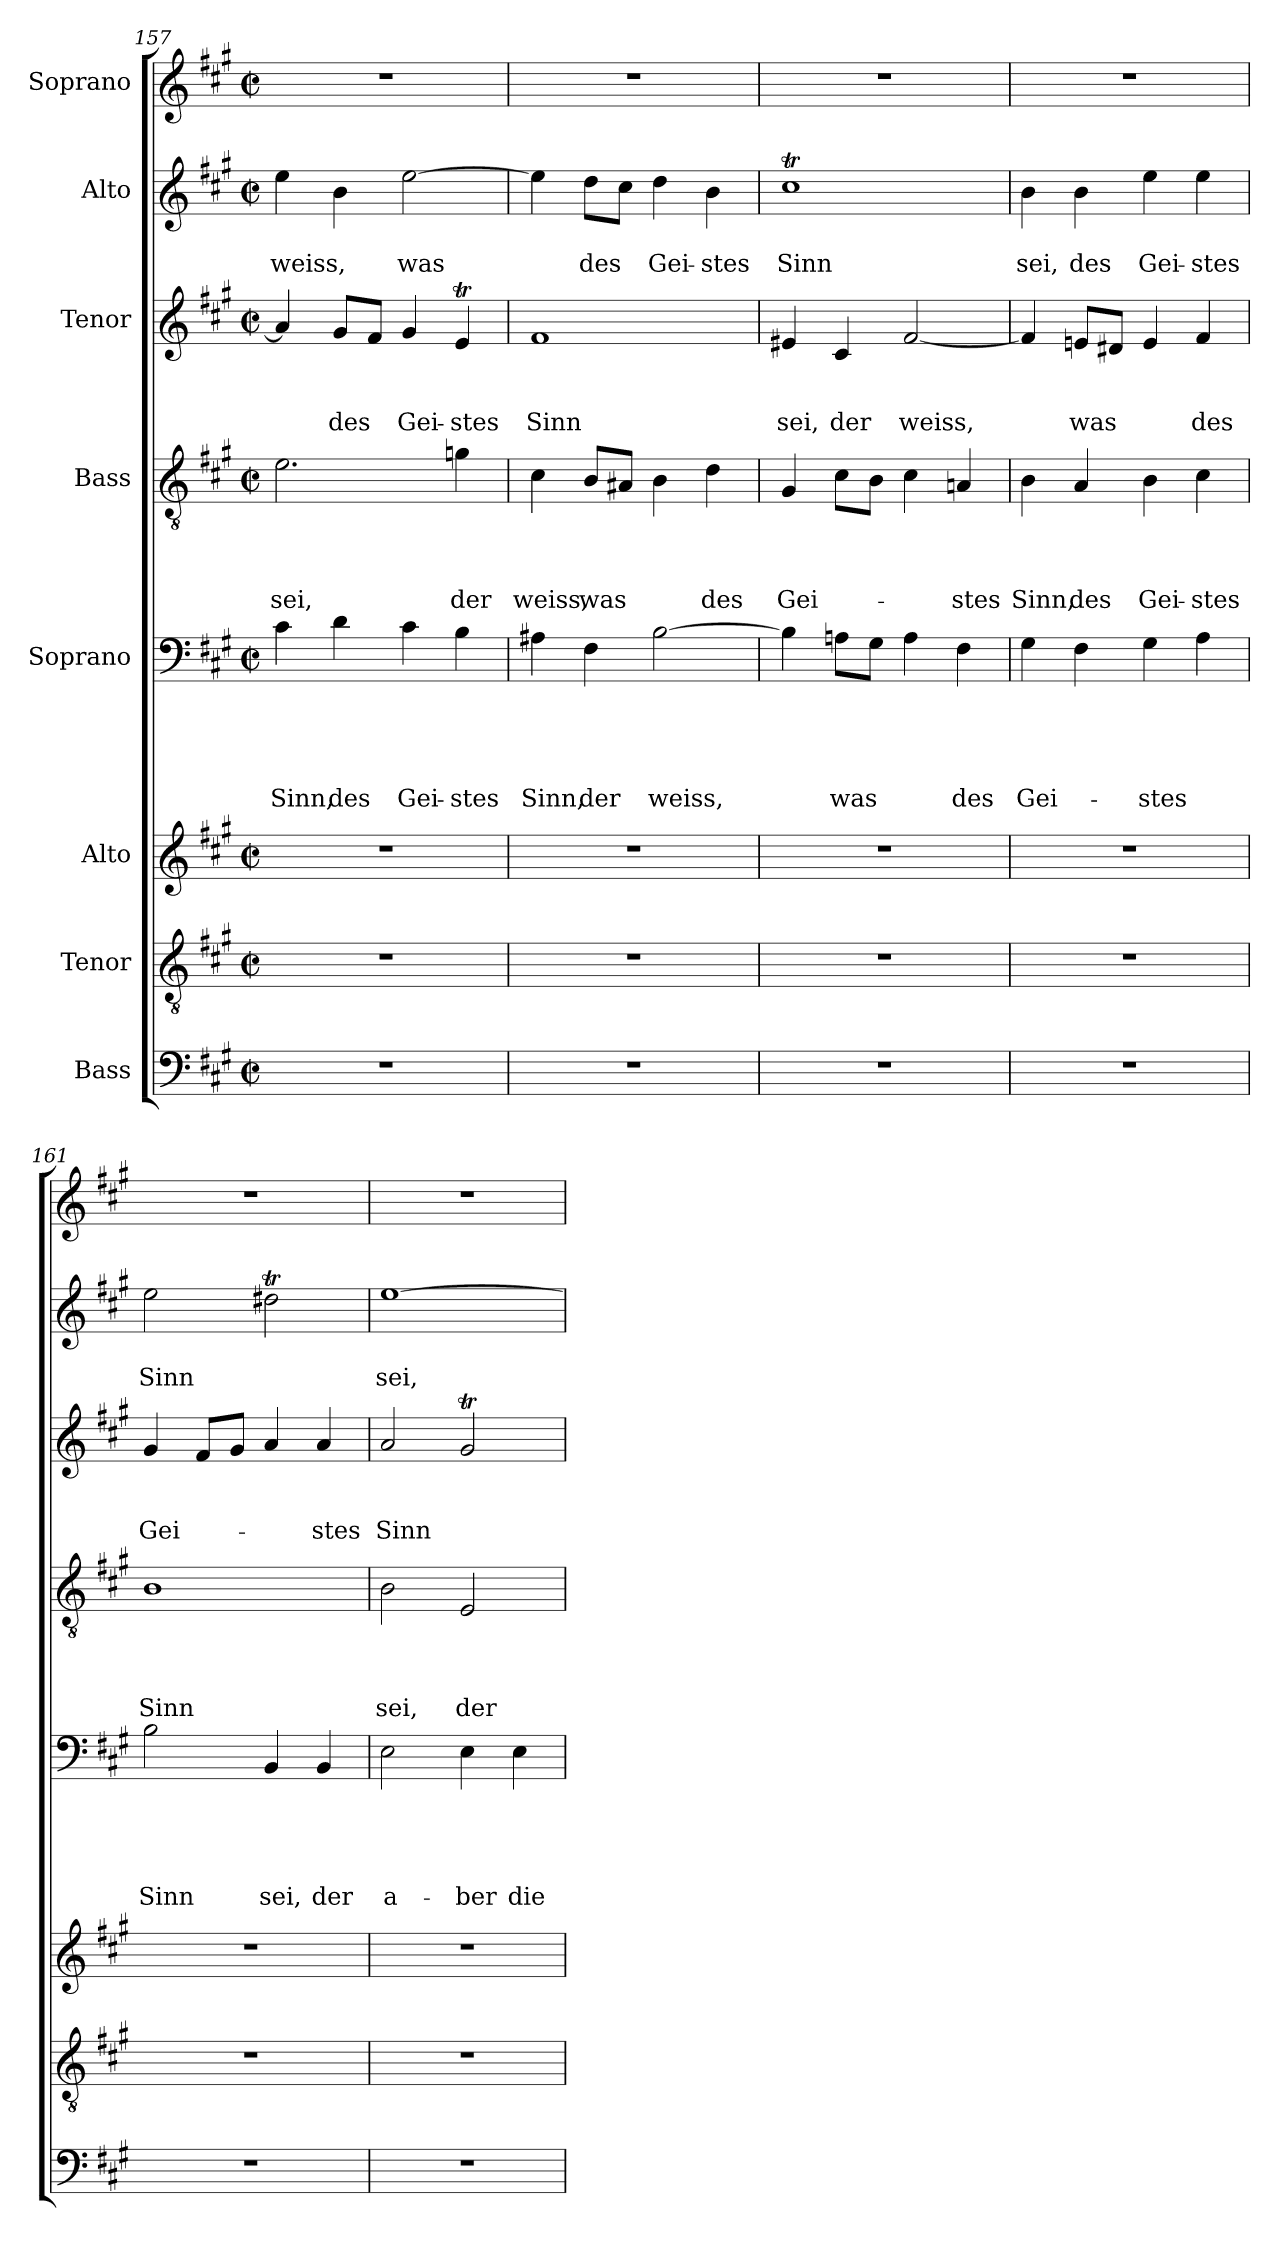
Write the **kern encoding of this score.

**kern	**kern	**kern	**kern	**text	**text	**text	**text	**text	**kern	**text	**text	**text	**text	**kern	**text	**text	**text	**kern	**text	**text	**kern
*part8	*part7	*part6	*part5	*part5	*part5	*part5	*part5	*part5	*part4	*part4	*part4	*part4	*part4	*part3	*part3	*part3	*part3	*part2	*part2	*part2	*part1
*staff8	*staff7	*staff6	*staff5	*staff5	*staff5	*staff5	*staff5	*staff5	*staff4	*staff4	*staff4	*staff4	*staff4	*staff3	*staff3	*staff3	*staff3	*staff2	*staff2	*staff2	*staff1
*I"Bass	*I"Tenor	*I"Alto	*I"Soprano	*	*	*	*	*	*I"Bass	*	*	*	*	*I"Tenor	*	*	*	*I"Alto	*	*	*I"Soprano
*clefF4	*clefGv2	*clefG2	*clefF4	*	*	*	*	*	*clefGv2	*	*	*	*	*clefG2	*	*	*	*clefG2	*	*	*clefG2
*k[f#c#g#]	*k[f#c#g#]	*k[f#c#g#]	*k[f#c#g#]	*	*	*	*	*	*k[f#c#g#]	*	*	*	*	*k[f#c#g#]	*	*	*	*k[f#c#g#]	*	*	*k[f#c#g#]
*A:	*A:	*A:	*A:	*	*	*	*	*	*A:	*	*	*	*	*A:	*	*	*	*A:	*	*	*A:
*M2/2	*M2/2	*M2/2	*M2/2	*	*	*	*	*	*M2/2	*	*	*	*	*M2/2	*	*	*	*M2/2	*	*	*M2/2
*met(c|)	*met(c|)	*met(c|)	*met(c|)	*	*	*	*	*	*met(c|)	*	*	*	*	*met(c|)	*	*	*	*met(c|)	*	*	*met(c|)
=157	=157	=157	=157	=157	=157	=157	=157	=157	=157	=157	=157	=157	=157	=157	=157	=157	=157	=157	=157	=157	=157
!	!	!	!	!	!	!	!	!LO:LY:b	!	!	!	!	!LO:LY:b	!	!	!	!	!	!	!LO:LY:b	!
1r	1r	1r	4c#\	.	.	.	.	Sinn,	2.e\	.	.	.	sei,	4a/]	.	.	.	4ee\	.	weiss,	1r
!	!	!	!	!	!	!	!	!LO:LY:b	!	!	!	!	!	!	!	!	!LO:LY:b	!	!	!	!
.	.	.	4d\	.	.	.	.	des	.	.	.	.	.	8g#/L	.	.	des	4b\	.	.	.
.	.	.	.	.	.	.	.	.	.	.	.	.	.	8f#/J	.	.	.	.	.	.	.
!	!	!	!	!	!	!	!	!LO:LY:b	!	!	!	!	!	!	!	!	!LO:LY:b	!	!	!LO:LY:b	!
.	.	.	4c#\	.	.	.	.	Gei-	.	.	.	.	.	4g#/	.	.	Gei-	[>2ee\	.	was	.
!	!	!	!	!	!	!	!	!LO:LY:b:rj	!	!	!	!	!LO:LY:b	!	!	!	!LO:LY:b:rj	!	!	!	!
.	.	.	4B\	.	.	.	.	-stes	4gn\	.	.	.	der	4eT/	.	.	-stes	.	.	.	.
=158	=158	=158	=158	=158	=158	=158	=158	=158	=158	=158	=158	=158	=158	=158	=158	=158	=158	=158	=158	=158	=158
!	!	!	!	!	!	!	!	!LO:LY:b	!	!	!	!	!LO:LY:b	!	!	!	!LO:LY:b	!	!	!	!
1r	1r	1r	4A#X\	.	.	.	.	Sinn,	4c#\	.	.	.	weiss,	1f#	.	.	Sinn	4ee\]	.	.	1r
!	!	!	!	!	!	!	!	!LO:LY:b	!	!	!	!	!LO:LY:b	!	!	!	!	!	!	!LO:LY:b	!
.	.	.	4F#\	.	.	.	.	der	8B/L	.	.	.	was	.	.	.	.	8dd\L	.	des	.
.	.	.	.	.	.	.	.	.	8A#X/J	.	.	.	.	.	.	.	.	8cc#\J	.	.	.
!	!	!	!	!	!	!	!	!LO:LY:b	!	!	!	!	!	!	!	!	!	!	!	!LO:LY:b	!
.	.	.	[>2B\	.	.	.	.	weiss,	4B\	.	.	.	.	.	.	.	.	4dd\	.	Gei-	.
!	!	!	!	!	!	!	!	!	!	!	!	!	!LO:LY:b	!	!	!	!	!	!	!LO:LY:b:rj	!
.	.	.	.	.	.	.	.	.	4d\	.	.	.	des	.	.	.	.	4b\	.	-stes	.
=159	=159	=159	=159	=159	=159	=159	=159	=159	=159	=159	=159	=159	=159	=159	=159	=159	=159	=159	=159	=159	=159
!	!	!	!	!	!	!	!	!	!	!	!	!	!LO:LY:b	!	!	!	!LO:LY:b	!	!	!LO:LY:b	!
1r	1r	1r	4B\]	.	.	.	.	.	4G#/	.	.	.	Gei-	4e#X/	.	.	sei,	1cc#t	.	Sinn	1r
!	!	!	!	!	!	!	!	!LO:LY:b	!	!	!	!	!	!	!	!	!LO:LY:b	!	!	!	!
.	.	.	8An\L	.	.	.	.	was	8c#\L	.	.	.	.	4c#/	.	.	der	.	.	.	.
.	.	.	8G#\J	.	.	.	.	.	8B\J	.	.	.	.	.	.	.	.	.	.	.	.
!	!	!	!	!	!	!	!	!	!	!	!	!	!	!	!	!	!LO:LY:b	!	!	!	!
.	.	.	4A\	.	.	.	.	.	4c#\	.	.	.	.	[<2f#/	.	.	weiss,	.	.	.	.
!	!	!	!	!	!	!	!	!LO:LY:b	!	!	!	!	!LO:LY:b	!	!	!	!	!	!	!	!
.	.	.	4F#\	.	.	.	.	des	4An/	.	.	.	-stes	.	.	.	.	.	.	.	.
=160	=160	=160	=160	=160	=160	=160	=160	=160	=160	=160	=160	=160	=160	=160	=160	=160	=160	=160	=160	=160	=160
!	!	!	!	!	!	!	!	!LO:LY:b	!	!	!	!	!LO:LY:b	!	!	!	!	!	!	!LO:LY:b	!
1r	1r	1r	4G#\	.	.	.	.	Gei-	4B\	.	.	.	Sinn,	4f#/]	.	.	.	4b\	.	sei,	1r
!	!	!	!	!	!	!	!	!	!	!	!	!	!LO:LY:b	!	!	!	!LO:LY:b	!	!	!LO:LY:b	!
.	.	.	4F#\	.	.	.	.	.	4A/	.	.	.	des	8en/L	.	.	was	4b\	.	des	.
.	.	.	.	.	.	.	.	.	.	.	.	.	.	8d#X/J	.	.	.	.	.	.	.
!	!	!	!	!	!	!	!	!LO:LY:b	!	!	!	!	!LO:LY:b	!	!	!	!	!	!	!LO:LY:b	!
.	.	.	4G#\	.	.	.	.	-stes	4B\	.	.	.	Gei-	4e/	.	.	.	4ee\	.	Gei-	.
!	!	!	!	!	!	!	!	!	!	!	!	!	!LO:LY:b:rj	!	!	!	!LO:LY:b	!	!	!LO:LY:b:rj	!
.	.	.	4A\	.	.	.	.	.	4c#\	.	.	.	-stes	4f#/	.	.	des	4ee\	.	-stes	.
=161	=161	=161	=161	=161	=161	=161	=161	=161	=161	=161	=161	=161	=161	=161	=161	=161	=161	=161	=161	=161	=161
!	!	!	!	!	!	!	!	!LO:LY:b	!	!	!	!	!LO:LY:b	!	!	!	!LO:LY:b	!	!	!LO:LY:b	!
1r	1r	1r	2B\	.	.	.	.	Sinn	1B	.	.	.	Sinn	4g#/	.	.	Gei-	2ee\	.	Sinn	1r
.	.	.	.	.	.	.	.	.	.	.	.	.	.	8f#/L	.	.	.	.	.	.	.
.	.	.	.	.	.	.	.	.	.	.	.	.	.	8g#/J	.	.	.	.	.	.	.
!	!	!	!	!	!	!	!	!LO:LY:b	!	!	!	!	!	!	!	!	!	!	!	!	!
.	.	.	4BB/	.	.	.	.	sei,	.	.	.	.	.	4a/	.	.	.	2dd#Xt\	.	.	.
!	!	!	!	!	!	!	!	!LO:LY:b	!	!	!	!	!	!	!	!	!LO:LY:b	!	!	!	!
.	.	.	4BB/	.	.	.	.	der	.	.	.	.	.	4a/	.	.	-stes	.	.	.	.
!!LO:LB:g=z
=162	=162	=162	=162	=162	=162	=162	=162	=162	=162	=162	=162	=162	=162	=162	=162	=162	=162	=162	=162	=162	=162
!	!	!	!	!	!	!	!	!LO:LY:b	!	!	!	!	!LO:LY:b	!	!	!	!LO:LY:b	!	!	!LO:LY:b	!
1r	1r	1r	2E\	.	.	.	.	a-	2B\	.	.	.	sei,	2a/	.	.	Sinn	[>1ee	.	sei,	1r
!	!	!	!	!	!	!	!	!LO:LY:b	!	!	!	!	!LO:LY:b	!	!	!	!	!	!	!	!
.	.	.	4E\	.	.	.	.	-ber	2E/	.	.	.	der	2g#t/	.	.	.	.	.	.	.
!	!	!	!	!	!	!	!	!LO:LY:b	!	!	!	!	!	!	!	!	!	!	!	!	!
.	.	.	4E\	.	.	.	.	die	.	.	.	.	.	.	.	.	.	.	.	.	.
=	=	=	=	=	=	=	=	=	=	=	=	=	=	=	=	=	=	=	=	=	=
*-	*-	*-	*-	*-	*-	*-	*-	*-	*-	*-	*-	*-	*-	*-	*-	*-	*-	*-	*-	*-	*-
